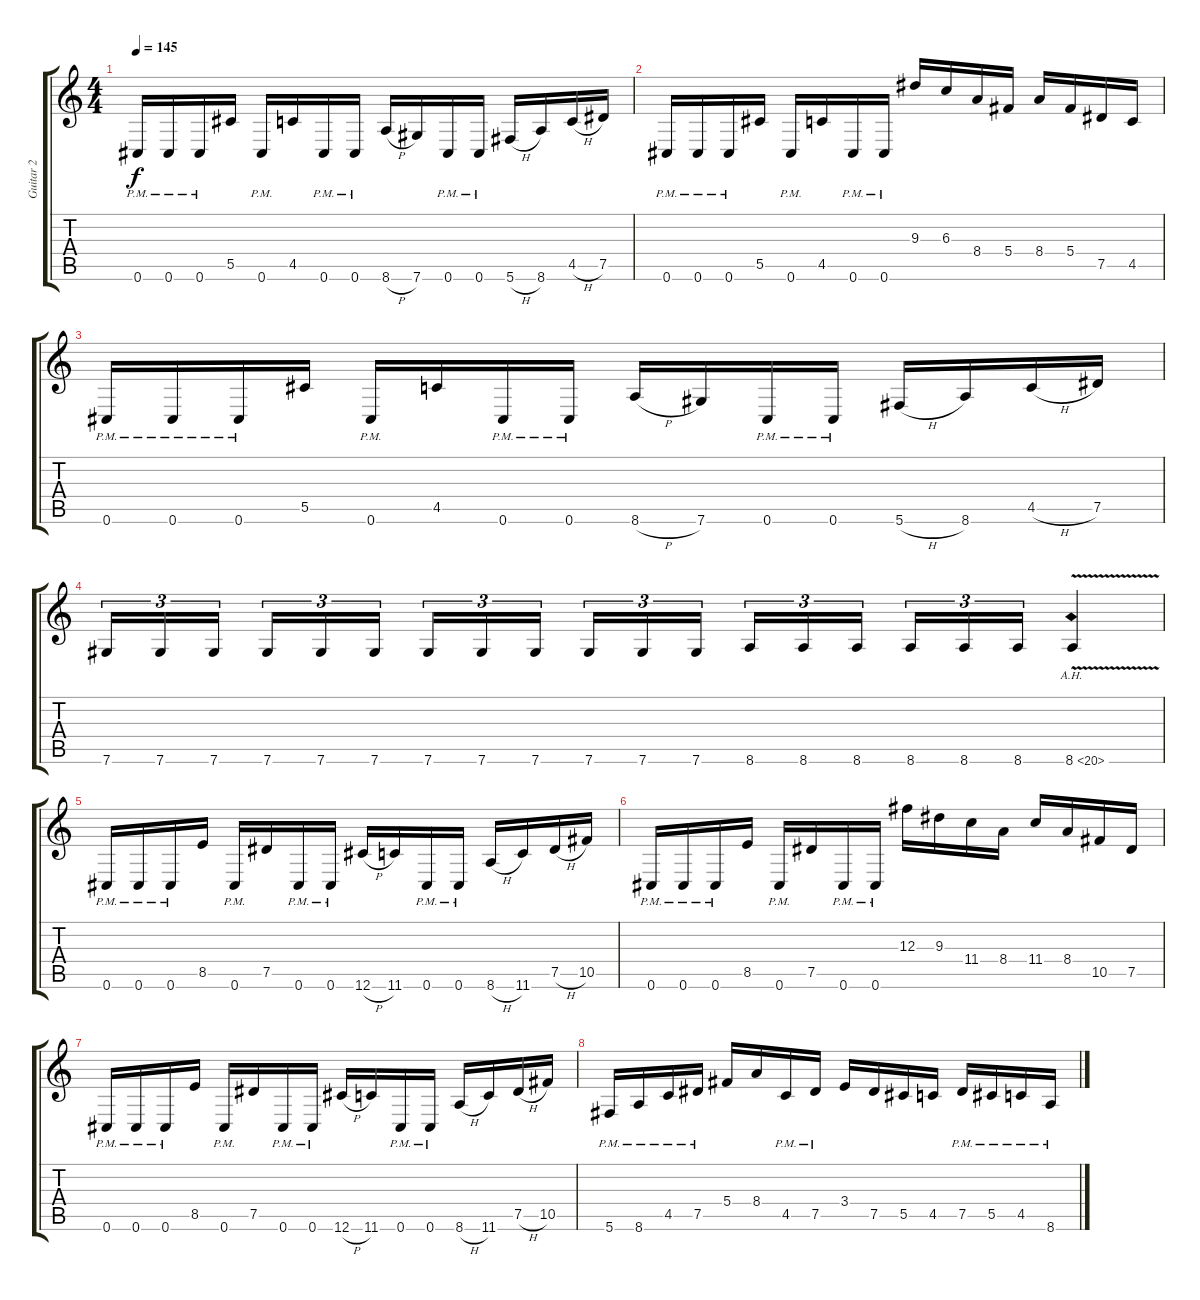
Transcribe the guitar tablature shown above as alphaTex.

\track ("Guitar 2" "Guitar 2") {instrument distortionguitar}
\staff {score tabs}
\tuning (Eb4 Bb3 Gb3 Db3 Ab2 Db2) {hide}
\ts (4 4)
\tempo 145
\clef g2
\ks c
0.6{pm}.16{dy f} 0.6{pm}.16 0.6{pm}.16 5.5.16 0.6{pm}.16 4.5.16 0.6{pm}.16 0.6{pm}.16 8.6{h}.16 7.6.16 0.6{pm}.16 0.6{pm}.16 5.6{h}.16 8.6.16 4.5{h}.16 7.5.16 |
0.6{pm}.16 0.6{pm}.16 0.6{pm}.16 5.5.16 0.6{pm}.16 4.5.16 0.6{pm}.16 0.6{pm}.16 9.3.16 6.3.16 8.4.16 5.4.16 8.4.16 5.4.16 7.5.16 4.5.16 |
0.6{pm}.16 0.6{pm}.16 0.6{pm}.16 5.5.16 0.6{pm}.16 4.5.16 0.6{pm}.16 0.6{pm}.16 8.6{h}.16 7.6.16 0.6{pm}.16 0.6{pm}.16 5.6{h}.16 8.6.16 4.5{h}.16 7.5.16 |
7.6.16{tu (3 2)} 7.6.16{tu (3 2)} 7.6.16{tu (3 2) beam splitsecondary} 7.6.16{tu (3 2)} 7.6.16{tu (3 2)} 7.6.16{tu (3 2)} 7.6.16{tu (3 2)} 7.6.16{tu (3 2)} 7.6.16{tu (3 2) beam splitsecondary} 7.6.16{tu (3 2)} 7.6.16{tu (3 2)} 7.6.16{tu (3 2)} 8.6.16{tu (3 2)} 8.6.16{tu (3 2)} 8.6.16{tu (3 2) beam splitsecondary} 8.6.16{tu (3 2)} 8.6.16{tu (3 2)} 8.6.16{tu (3 2)} 8.6{ah 12 v}.4 |
0.6{pm}.16 0.6{pm}.16 0.6{pm}.16 8.5.16 0.6{pm}.16 7.5.16 0.6{pm}.16 0.6{pm}.16 12.6{h}.16 11.6.16 0.6{pm}.16 0.6{pm}.16 8.6{h}.16 11.6.16 7.5{h}.16 10.5.16 |
0.6{pm}.16 0.6{pm}.16 0.6{pm}.16 8.5.16 0.6{pm}.16 7.5.16 0.6{pm}.16 0.6{pm}.16 12.3.16 9.3.16 11.4.16 8.4.16 11.4.16 8.4.16 10.5.16 7.5.16 |
0.6{pm}.16 0.6{pm}.16 0.6{pm}.16 8.5.16 0.6{pm}.16 7.5.16 0.6{pm}.16 0.6{pm}.16 12.6{h}.16 11.6.16 0.6{pm}.16 0.6{pm}.16 8.6{h}.16 11.6.16 7.5{h}.16 10.5.16 |
5.6{pm}.16 8.6{pm}.16 4.5{pm}.16 7.5{pm}.16 5.4.16 8.4.16 4.5{pm}.16 7.5{pm}.16 3.4.16 7.5.16 5.5.16 4.5.16 7.5{pm}.16 5.5{pm}.16 4.5{pm}.16 8.6{pm}.16
